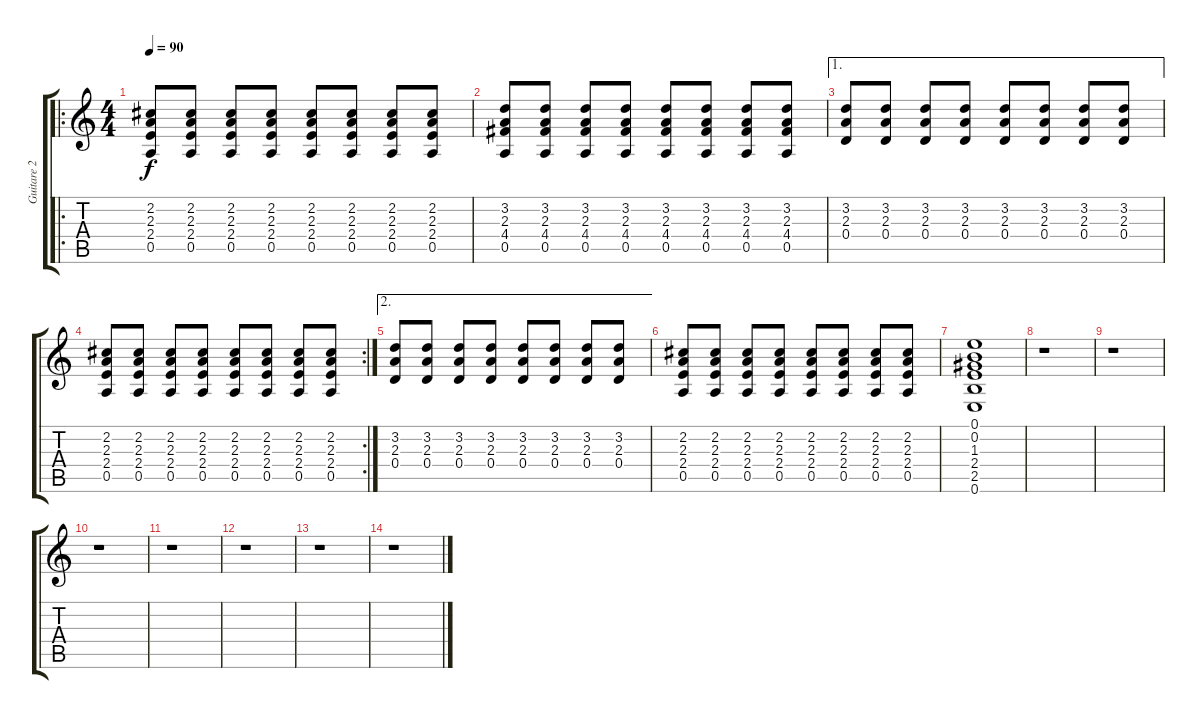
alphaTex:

\track ("Guitare 2" "Guitare 2") {instrument distortionguitar}
\staff {score tabs}
\tuning (E4 B3 G3 D3 A2 E2) {hide}
\ro
\ts (4 4)
\tempo 90
\clef g2
\ks c
(2.2 2.3 2.4 0.5).8{dy f} (2.2 2.3 2.4 0.5).8 (2.2 2.3 2.4 0.5).8 (2.2 2.3 2.4 0.5).8 (2.2 2.3 2.4 0.5).8 (2.2 2.3 2.4 0.5).8 (2.2 2.3 2.4 0.5).8 (2.2 2.3 2.4 0.5).8 |
(3.2 2.3 4.4 0.5).8 (3.2 2.3 4.4 0.5).8 (3.2 2.3 4.4 0.5).8 (3.2 2.3 4.4 0.5).8 (3.2 2.3 4.4 0.5).8 (3.2 2.3 4.4 0.5).8 (3.2 2.3 4.4 0.5).8 (3.2 2.3 4.4 0.5).8 |
\ae 1
(3.2 2.3 0.4).8 (3.2 2.3 0.4).8 (3.2 2.3 0.4).8 (3.2 2.3 0.4).8 (3.2 2.3 0.4).8 (3.2 2.3 0.4).8 (3.2 2.3 0.4).8 (3.2 2.3 0.4).8 |
\rc 2
(2.2 2.3 2.4 0.5).8 (2.2 2.3 2.4 0.5).8 (2.2 2.3 2.4 0.5).8 (2.2 2.3 2.4 0.5).8 (2.2 2.3 2.4 0.5).8 (2.2 2.3 2.4 0.5).8 (2.2 2.3 2.4 0.5).8 (2.2 2.3 2.4 0.5).8 |
\ae 2
(3.2 2.3 0.4).8 (3.2 2.3 0.4).8 (3.2 2.3 0.4).8 (3.2 2.3 0.4).8 (3.2 2.3 0.4).8 (3.2 2.3 0.4).8 (3.2 2.3 0.4).8 (3.2 2.3 0.4).8 |
(2.2 2.3 2.4 0.5).8 (2.2 2.3 2.4 0.5).8 (2.2 2.3 2.4 0.5).8 (2.2 2.3 2.4 0.5).8 (2.2 2.3 2.4 0.5).8 (2.2 2.3 2.4 0.5).8 (2.2 2.3 2.4 0.5).8 (2.2 2.3 2.4 0.5).8 |
(0.1 0.2 1.3 2.4 2.5 0.6).1 |
r.1 |
r.1 |
r.1 |
r.1 |
r.1 |
r.1 |
r.1
